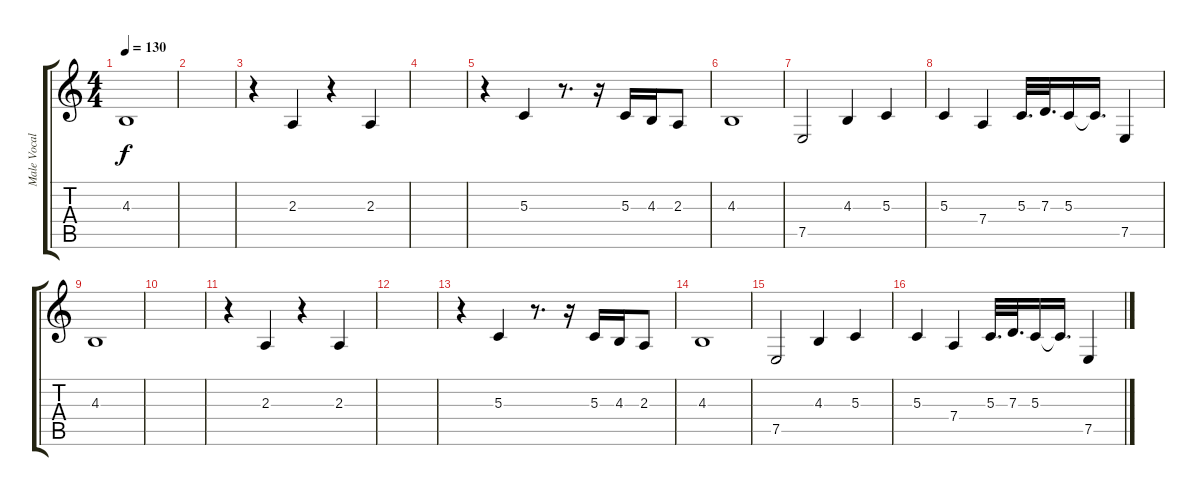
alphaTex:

\track ("Male Vocals" "Male Vocal") {instrument lead8bassandlead}
\staff {score tabs}
\tuning (E4 B3 G3 D3 A2 E2) {hide}
\ts (4 4)
\tempo 130
\clef g2
\ks c
4.3.1{dy f} |
|
r.4 2.3.4 r.4 2.3.4 |
|
r.4 5.3.4 r.8{d} r.16 5.3.16 4.3.16 2.3.8 |
4.3.1 |
7.5.2{instrument electricguitarclean} 4.3.4 5.3.4 |
5.3.4 7.4.4 5.3.32{d} 7.3.32{d} 5.3.16 5.3{t}.16{d} 7.5.4 |
4.3.1 |
|
r.4 2.3.4 r.4 2.3.4 |
|
r.4 5.3.4 r.8{d} r.16 5.3.16 4.3.16 2.3.8 |
4.3.1 |
7.5.2{instrument electricguitarclean} 4.3.4 5.3.4 |
5.3.4 7.4.4 5.3.32{d} 7.3.32{d} 5.3.16 5.3{t}.16{d} 7.5.4
